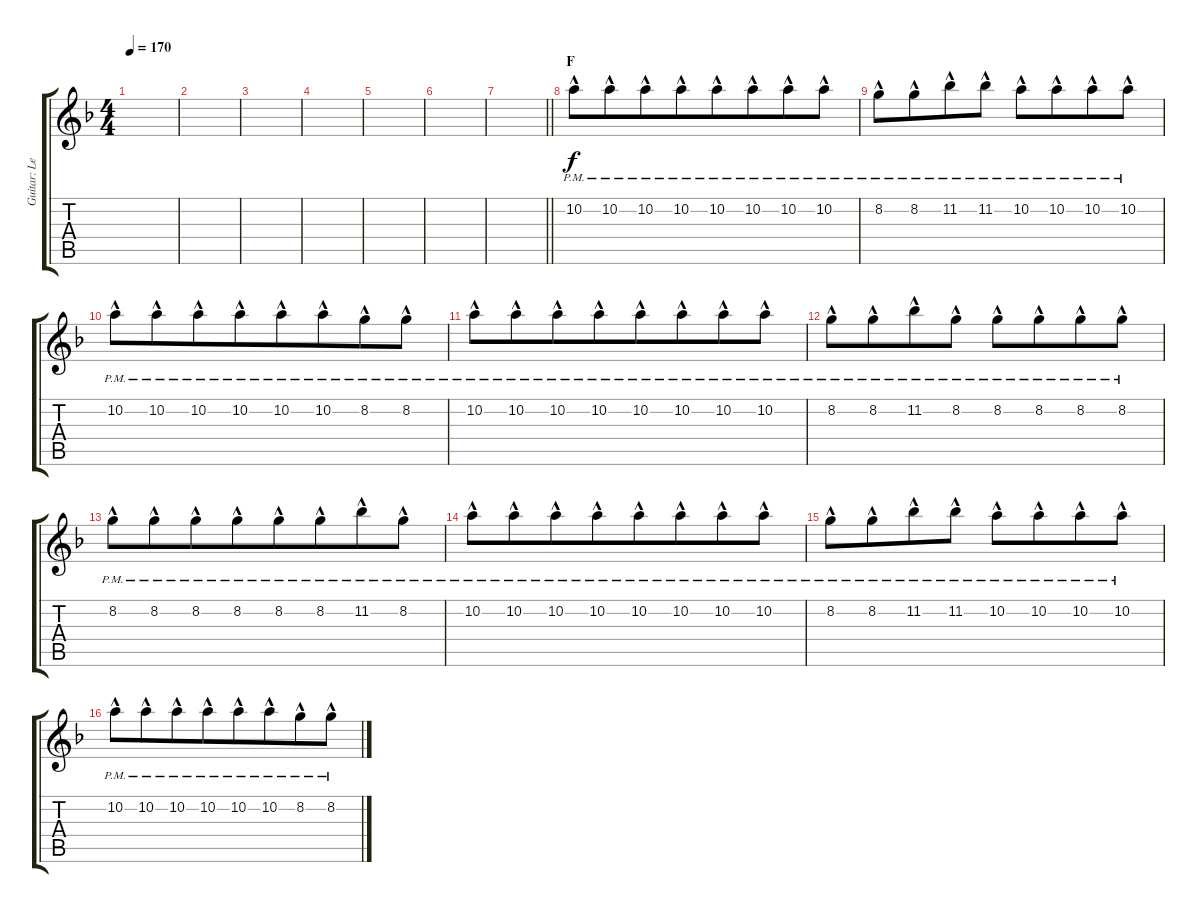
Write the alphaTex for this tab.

\track ("Guitar: Lead" "Guitar: Le") {instrument overdrivenguitar}
\staff {score tabs}
\tuning (E4 B3 G3 D3 A2 D2) {hide}
\ts (4 4)
\tempo 170
\clef g2
\ks f
|
|
|
|
|
|
\barLineRight lightlight
|
\section ("" "F")
10.2{hac pm}.8 10.2{hac pm}.8{beam merge} 10.2{hac pm}.8 10.2{hac pm}.8{beam merge} 10.2{hac pm}.8 10.2{hac pm}.8{beam merge} 10.2{hac pm}.8 10.2{hac pm}.8 |
8.2{hac pm}.8 8.2{hac pm}.8{beam merge} 11.2{hac pm}.8 11.2{hac pm}.8 10.2{hac pm}.8 10.2{hac pm}.8{beam merge} 10.2{hac pm}.8 10.2{hac pm}.8 |
10.2{hac pm}.8 10.2{hac pm}.8{beam merge} 10.2{hac pm}.8 10.2{hac pm}.8{beam merge} 10.2{hac pm}.8 10.2{hac pm}.8{beam merge} 8.2{hac pm}.8 8.2{hac pm}.8 |
10.2{hac pm}.8 10.2{hac pm}.8{beam merge} 10.2{hac pm}.8 10.2{hac pm}.8{beam merge} 10.2{hac pm}.8 10.2{hac pm}.8{beam merge} 10.2{hac pm}.8 10.2{hac pm}.8 |
8.2{hac pm}.8 8.2{hac pm}.8{beam merge} 11.2{hac pm}.8 8.2{hac pm}.8 8.2{hac pm}.8 8.2{hac pm}.8{beam merge} 8.2{hac pm}.8 8.2{hac pm}.8 |
8.2{hac pm}.8 8.2{hac pm}.8{beam merge} 8.2{hac pm}.8 8.2{hac pm}.8{beam merge} 8.2{hac pm}.8 8.2{hac pm}.8{beam merge} 11.2{hac pm}.8 8.2{hac pm}.8 |
10.2{hac pm}.8 10.2{hac pm}.8{beam merge} 10.2{hac pm}.8 10.2{hac pm}.8{beam merge} 10.2{hac pm}.8 10.2{hac pm}.8{beam merge} 10.2{hac pm}.8 10.2{hac pm}.8 |
8.2{hac pm}.8 8.2{hac pm}.8{beam merge} 11.2{hac pm}.8 11.2{hac pm}.8 10.2{hac pm}.8 10.2{hac pm}.8{beam merge} 10.2{hac pm}.8 10.2{hac pm}.8 |
10.2{hac pm}.8 10.2{hac pm}.8{beam merge} 10.2{hac pm}.8 10.2{hac pm}.8{beam merge} 10.2{hac pm}.8 10.2{hac pm}.8{beam merge} 8.2{hac pm}.8 8.2{hac pm}.8
